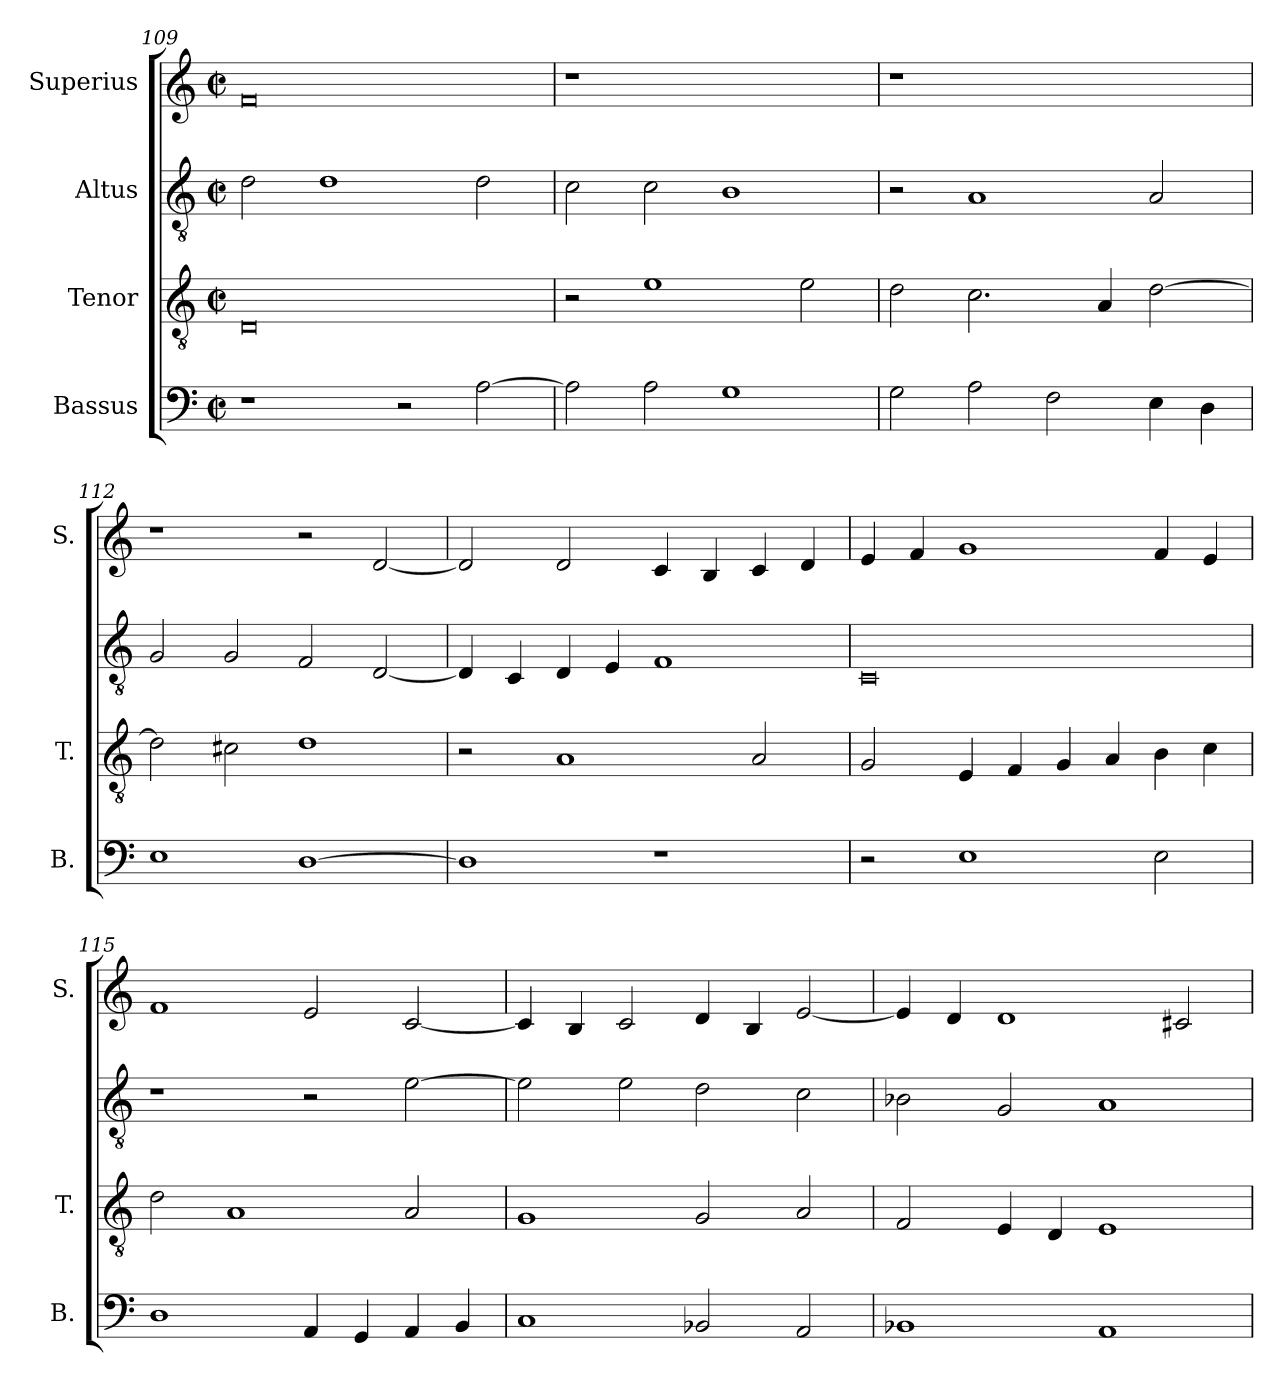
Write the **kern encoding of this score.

**kern	**kern	**kern	**kern
*part4	*part3	*part2	*part1
*staff4	*staff3	*staff2	*staff1
*I"Bassus	*I"Tenor	*I"Altus	*I"Superius
*I'B.	*I'T.	*	*I'S.
*clefF4	*clefGv2	*clefGv2	*clefG2
*	*ITrd7c12	*ITrd7c12	*
*k[]	*k[]	*k[]	*k[]
*C:	*C:	*C:	*C:
*M2/2	*M2/2	*M2/2	*M2/2
*met(c|)	*met(c|)	*met(c|)	*met(c|)
=109	=109	=109	=109
1r	0DDi	2Di\	0fi
.	.	1Di	.
2r	.	.	.
[>2Ai\	.	2Di\	.
=110	=110	=110	=110
!	!	!	!LO:N:vis=1
2Ai\]	2r	2Ci\	1r
2Ai\	1Ei	2Ci\	.
1Gi	.	1BBi	1ryy
.	2Ei\	.	.
!!LO:LB:g=z
=111	=111	=111	=111
!	!	!	!LO:N:vis=1
2Gi\	2Di\	2r	1r
2Ai\	2.Ci\	1AAi	.
2Fi\	.	.	1ryy
.	4AAi/	.	.
4Ei\	[>2Di\	2AAi/	.
4Di\	.	.	.
=112	=112	=112	=112
1Ei	2Di\]	2GGi/	1r
.	2C#Xi\	2GGi/	.
[>1Di	1Di	2FFi/	2r
.	.	[<2DDi/	[<2di/
=113	=113	=113	=113
1Di]	2r	4DDi/]	2di/]
.	.	4CCi/	.
.	1AAi	4DDi/	2di/
.	.	4EEi/	.
1r	.	1FFi	4ci/
.	.	.	4Bi/
.	2AAi/	.	4ci/
.	.	.	4di/
=114	=114	=114	=114
2r	2GGi/	0CCi	4ei/
.	.	.	4fi/
1Ei	4EEi/	.	1gi
.	4FFi/	.	.
.	4GGi/	.	.
.	4AAi/	.	.
2Ei\	4BBi\	.	4fi/
.	4Ci\	.	4ei/
!!LO:PB:g=z
=115	=115	=115	=115
1Di	2Di\	1r	1fi
.	1AAi	.	.
4AAi/	.	2r	2ei/
4GGi/	.	.	.
4AAi/	2AAi/	[>2Ei\	[<2ci/
4BBi/	.	.	.
=116	=116	=116	=116
1Ci	1GGi	2Ei\]	4ci/]
.	.	.	4Bi/
.	.	2Ei\	2ci/
2BB-Xi/	2GGi/	2Di\	4di/
.	.	.	4Bi/
2AAi/	2AAi/	2Ci\	[<2ei/
=117	=117	=117	=117
1BB-Xi	2FFi/	2BB-Xi\	4ei/]
.	.	.	4di/
.	4EEi/	2GGi/	1di
.	4DDi/	.	.
1AAi	1EEi	1AAi	.
.	.	.	2c#Xi/
=	=	=	=
*-	*-	*-	*-
